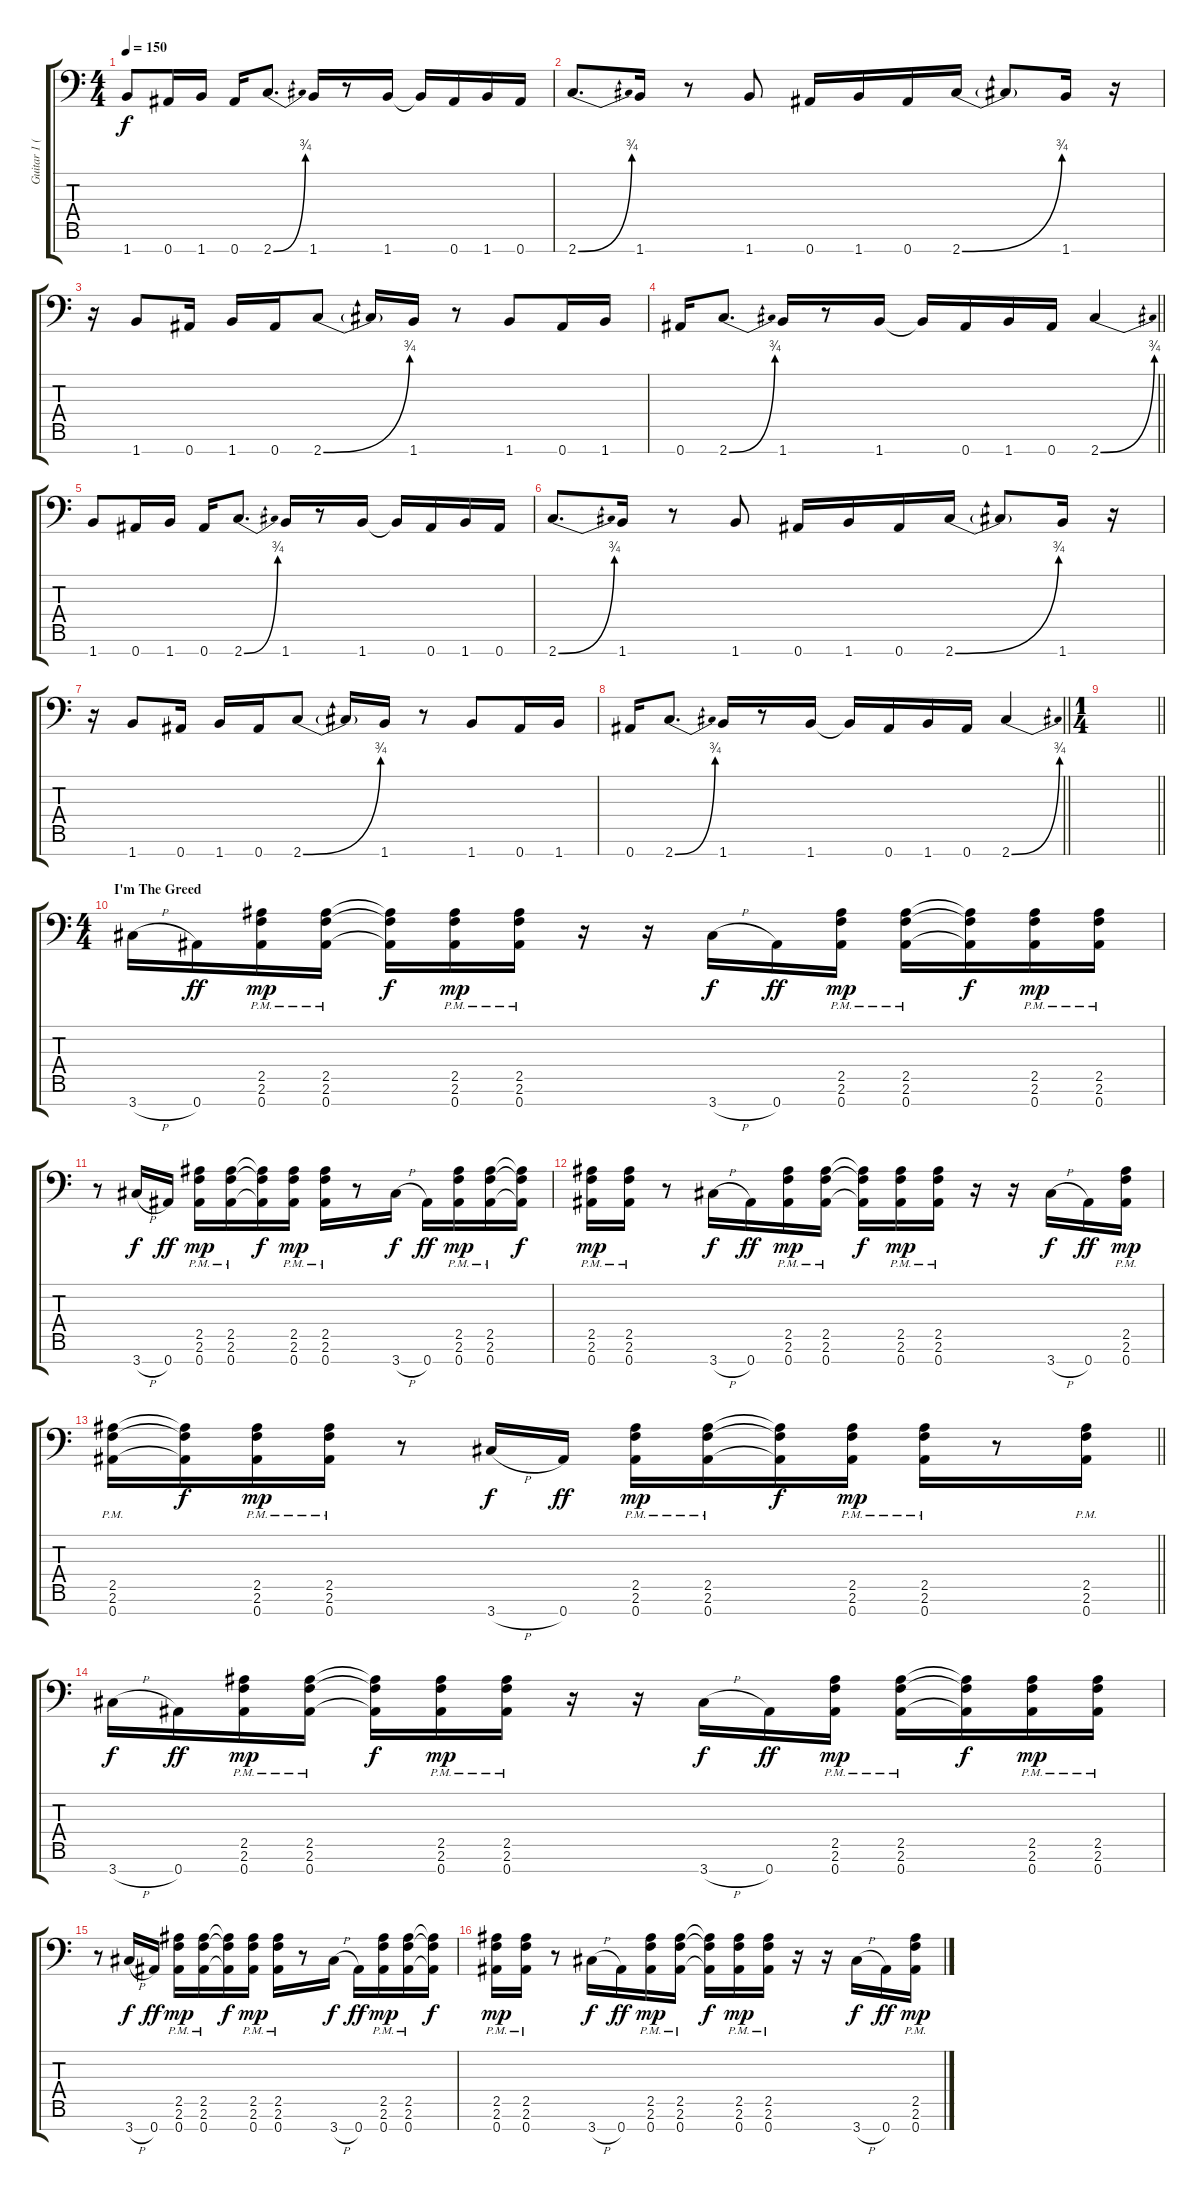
\track ("Guitar 1 (Fredrik Thordendal)" "Guitar 1 (") {instrument distortionguitar}
\staff {score tabs}
\tuning (Eb4 Bb3 Gb3 Db3 Ab2 Eb2 Bb1) {hide}
\ts (4 4)
\tempo 150
\clef f4
\ks c
1.7.8{dy f} 0.7.16 1.7.16 0.7.16 2.7{be (bend 0 0 60 3)}.8{d} 1.7.16 r.8 1.7.16 1.7{t}.16 0.7.16 1.7.16 0.7.16 |
2.7{be (bend 0 0 60 3)}.8{d} 1.7.16 r.8 1.7.8 0.7.16 1.7.16 0.7.16 2.7{be (bend 0 0 60 3)}.16 2.7{t}.8 1.7.16 r.16 |
r.16 1.7.8 0.7.16 1.7.16 0.7.16 2.7{be (bend 0 0 60 3)}.8 2.7{t}.16 1.7.16 r.8 1.7.8 0.7.16 1.7.16 |
\barLineRight lightlight
0.7.16 2.7{be (bend 0 0 60 3)}.8{d} 1.7.16 r.8 1.7.16 1.7{t}.16 0.7.16 1.7.16 0.7.16 2.7{be (bend 0 0 60 3)}.4 |
1.7.8 0.7.16 1.7.16 0.7.16 2.7{be (bend 0 0 60 3)}.8{d} 1.7.16 r.8 1.7.16 1.7{t}.16 0.7.16 1.7.16 0.7.16 |
2.7{be (bend 0 0 60 3)}.8{d} 1.7.16 r.8 1.7.8 0.7.16 1.7.16 0.7.16 2.7{be (bend 0 0 60 3)}.16 2.7{t}.8 1.7.16 r.16 |
r.16 1.7.8 0.7.16 1.7.16 0.7.16 2.7{be (bend 0 0 60 3)}.8 2.7{t}.16 1.7.16 r.8 1.7.8 0.7.16 1.7.16 |
\barLineRight lightlight
0.7.16 2.7{be (bend 0 0 60 3)}.8{d} 1.7.16 r.8 1.7.16 1.7{t}.16 0.7.16 1.7.16 0.7.16 2.7{be (bend 0 0 60 3)}.4 |
\ts (1 4)
\barLineRight lightlight
|
\ts (4 4)
\section ("" "I'm The Greed")
3.7{h}.16 0.7.16{dy ff} (2.5 2.6{pm} 0.7{pm}).16{dy mp} (2.5 2.6{pm} 0.7{pm}).16 (2.5{t} 2.6{t} 0.7{t}).16{dy f} (2.5 2.6{pm} 0.7{pm}).16{dy mp} (2.5 2.6{pm} 0.7{pm}).16 r.16 r.16 3.7{h}.16{dy f} 0.7.16{dy ff} (2.5 2.6{pm} 0.7{pm}).16{dy mp} (2.5 2.6{pm} 0.7{pm}).16 (2.5{t} 2.6{t} 0.7{t}).16{dy f} (2.5 2.6{pm} 0.7{pm}).16{dy mp} (2.5 2.6{pm} 0.7{pm}).16 |
r.8 3.7{h}.16{dy f} 0.7.16{dy ff} (2.5 2.6{pm} 0.7{pm}).16{dy mp} (2.5 2.6{pm} 0.7{pm}).16 (2.5{t} 2.6{t} 0.7{t}).16{dy f} (2.5 2.6{pm} 0.7{pm}).16{dy mp} (2.5 2.6{pm} 0.7{pm}).16 r.8 3.7{h}.16{dy f} 0.7.16{dy ff} (2.5 2.6{pm} 0.7{pm}).16{dy mp} (2.5 2.6{pm} 0.7{pm}).16 (2.5{t} 2.6{t} 0.7{t}).16{dy f} |
(2.5 2.6{pm} 0.7{pm}).16{dy mp} (2.5 2.6{pm} 0.7{pm}).16 r.8 3.7{h}.16{dy f} 0.7.16{dy ff} (2.5 2.6{pm} 0.7{pm}).16{dy mp} (2.5 2.6{pm} 0.7{pm}).16 (2.5{t} 2.6{t} 0.7{t}).16{dy f} (2.5 2.6{pm} 0.7{pm}).16{dy mp} (2.5 2.6{pm} 0.7{pm}).16 r.16 r.16 3.7{h}.16{dy f} 0.7.16{dy ff} (2.5 2.6{pm} 0.7{pm}).16{dy mp} |
\barLineRight lightlight
(2.5 2.6{pm} 0.7{pm}).16 (2.5{t} 2.6{t} 0.7{t}).16{dy f} (2.5 2.6{pm} 0.7{pm}).16{dy mp} (2.5 2.6{pm} 0.7{pm}).16 r.8 3.7{h}.16{dy f} 0.7.16{dy ff} (2.5 2.6{pm} 0.7{pm}).16{dy mp} (2.5 2.6{pm} 0.7{pm}).16 (2.5{t} 2.6{t} 0.7{t}).16{dy f} (2.5 2.6{pm} 0.7{pm}).16{dy mp} (2.5 2.6{pm} 0.7{pm}).16 r.8 (2.5 2.6{pm} 0.7{pm}).16 |
3.7{h}.16{dy f} 0.7.16{dy ff} (2.5 2.6{pm} 0.7{pm}).16{dy mp} (2.5 2.6{pm} 0.7{pm}).16 (2.5{t} 2.6{t} 0.7{t}).16{dy f} (2.5 2.6{pm} 0.7{pm}).16{dy mp} (2.5 2.6{pm} 0.7{pm}).16 r.16 r.16 3.7{h}.16{dy f} 0.7.16{dy ff} (2.5 2.6{pm} 0.7{pm}).16{dy mp} (2.5 2.6{pm} 0.7{pm}).16 (2.5{t} 2.6{t} 0.7{t}).16{dy f} (2.5 2.6{pm} 0.7{pm}).16{dy mp} (2.5 2.6{pm} 0.7{pm}).16 |
r.8 3.7{h}.16{dy f} 0.7.16{dy ff} (2.5 2.6{pm} 0.7{pm}).16{dy mp} (2.5 2.6{pm} 0.7{pm}).16 (2.5{t} 2.6{t} 0.7{t}).16{dy f} (2.5 2.6{pm} 0.7{pm}).16{dy mp} (2.5 2.6{pm} 0.7{pm}).16 r.8 3.7{h}.16{dy f} 0.7.16{dy ff} (2.5 2.6{pm} 0.7{pm}).16{dy mp} (2.5 2.6{pm} 0.7{pm}).16 (2.5{t} 2.6{t} 0.7{t}).16{dy f} |
(2.5 2.6{pm} 0.7{pm}).16{dy mp} (2.5 2.6{pm} 0.7{pm}).16 r.8 3.7{h}.16{dy f} 0.7.16{dy ff} (2.5 2.6{pm} 0.7{pm}).16{dy mp} (2.5 2.6{pm} 0.7{pm}).16 (2.5{t} 2.6{t} 0.7{t}).16{dy f} (2.5 2.6{pm} 0.7{pm}).16{dy mp} (2.5 2.6{pm} 0.7{pm}).16 r.16 r.16 3.7{h}.16{dy f} 0.7.16{dy ff} (2.5 2.6{pm} 0.7{pm}).16{dy mp}
